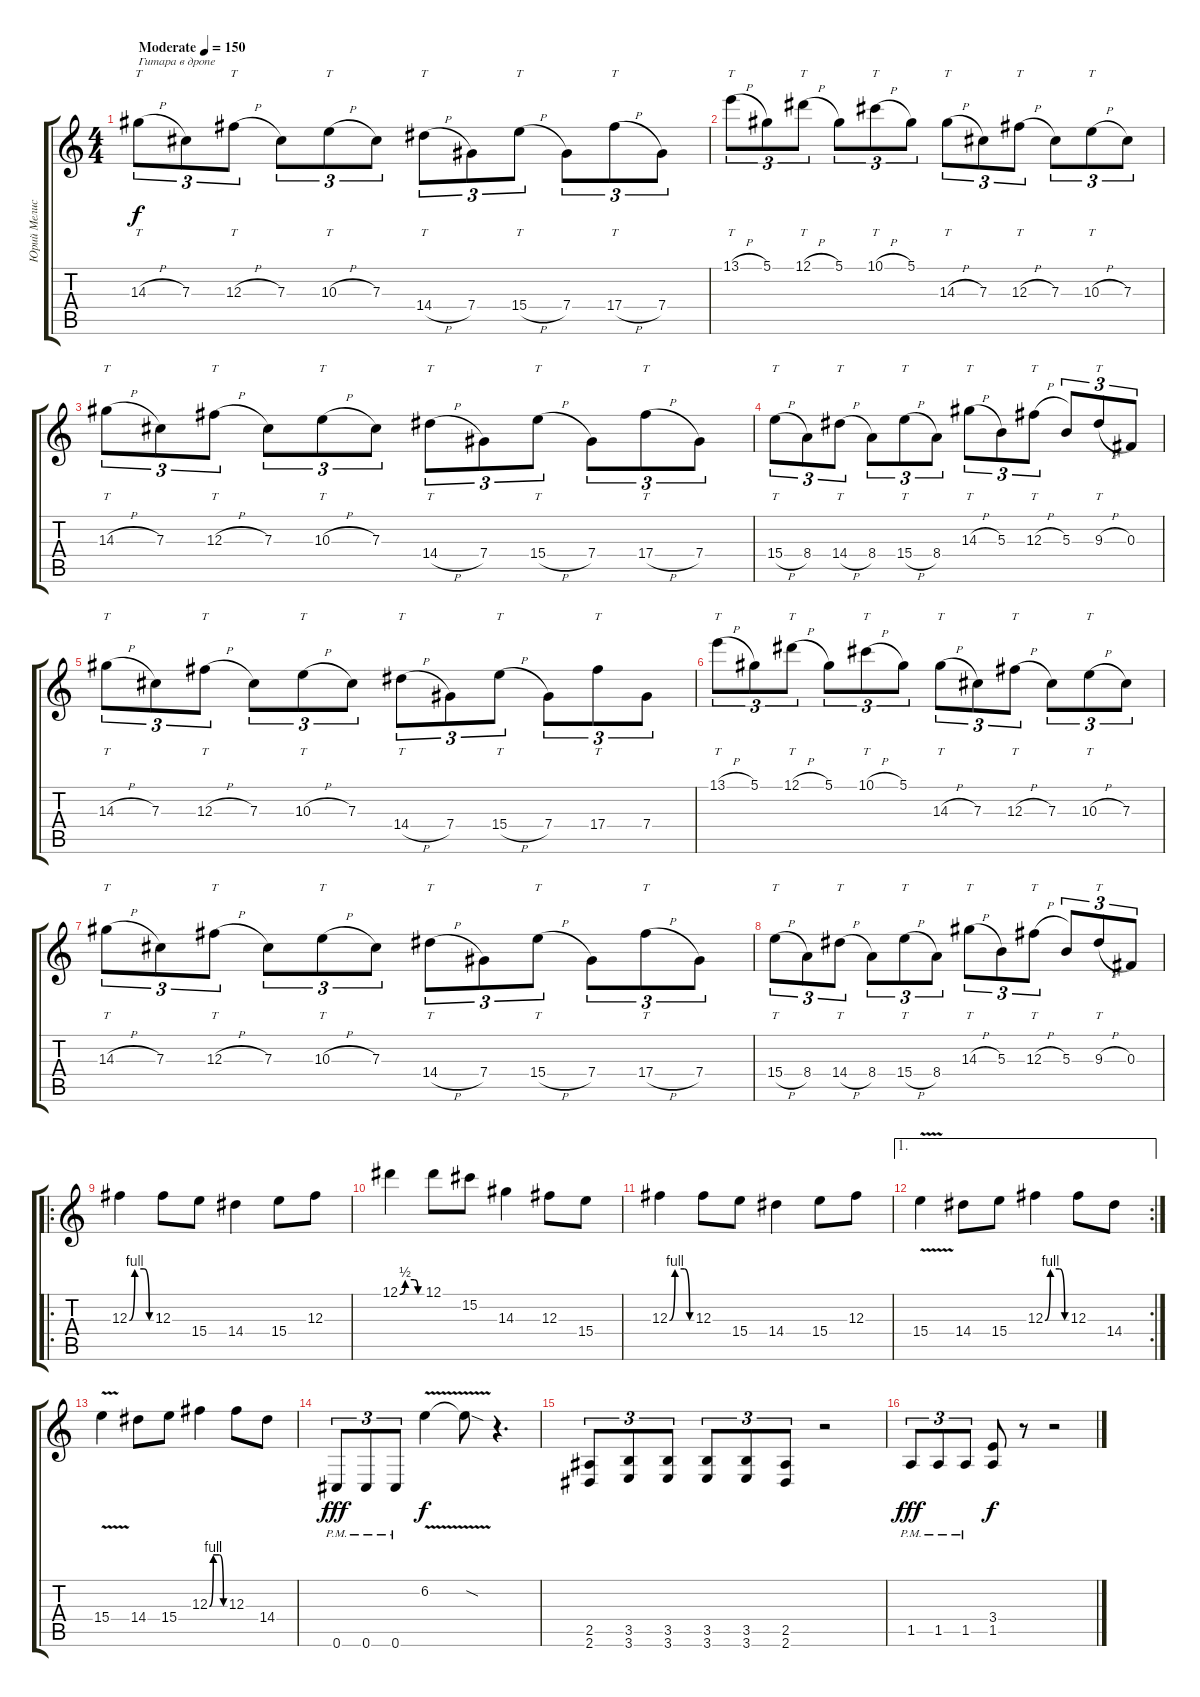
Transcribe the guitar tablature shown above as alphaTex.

\track ("Юрий Мелисов" "Юрий Мелис") {instrument distortionguitar}
\staff {score tabs}
\tuning (Eb4 Bb3 Gb3 Db3 Ab2 Db2) {hide}
\ts (4 4)
\tempo (150 "Moderate")
\clef g2
\ks c
14.3{h}.8{tt tu (3 2) txt "Гитара в дропе" dy f instrument distortionguitar} 7.3.8{tu (3 2)} 12.3{h}.8{tt tu (3 2)} 7.3.8{tu (3 2)} 10.3{h}.8{tt tu (3 2)} 7.3.8{tu (3 2)} 14.4{h}.8{tt tu (3 2)} 7.4.8{tu (3 2)} 15.4{h}.8{tt tu (3 2)} 7.4.8{tu (3 2)} 17.4{h}.8{tt tu (3 2)} 7.4.8{tu (3 2)} |
13.1{h}.8{tt tu (3 2)} 5.1.8{tu (3 2)} 12.1{h}.8{tt tu (3 2)} 5.1.8{tu (3 2)} 10.1{h}.8{tt tu (3 2)} 5.1.8{tu (3 2)} 14.3{h}.8{tt tu (3 2)} 7.3.8{tu (3 2)} 12.3{h}.8{tt tu (3 2)} 7.3.8{tu (3 2)} 10.3{h}.8{tt tu (3 2)} 7.3.8{tu (3 2)} |
14.3{h}.8{tt tu (3 2)} 7.3.8{tu (3 2)} 12.3{h}.8{tt tu (3 2)} 7.3.8{tu (3 2)} 10.3{h}.8{tt tu (3 2)} 7.3.8{tu (3 2)} 14.4{h}.8{tt tu (3 2)} 7.4.8{tu (3 2)} 15.4{h}.8{tt tu (3 2)} 7.4.8{tu (3 2)} 17.4{h}.8{tt tu (3 2)} 7.4.8{tu (3 2)} |
15.4{h}.8{tt tu (3 2)} 8.4.8{tu (3 2)} 14.4{h}.8{tt tu (3 2)} 8.4.8{tu (3 2)} 15.4{h}.8{tt tu (3 2)} 8.4.8{tu (3 2)} 14.3{h}.8{tt tu (3 2)} 5.3.8{tu (3 2)} 12.3{h}.8{tt tu (3 2)} 5.3.8{tu (3 2)} 9.3{h}.8{tt tu (3 2)} 0.3.8{tu (3 2)} |
14.3{h}.8{tt tu (3 2)} 7.3.8{tu (3 2)} 12.3{h}.8{tt tu (3 2)} 7.3.8{tu (3 2)} 10.3{h}.8{tt tu (3 2)} 7.3.8{tu (3 2)} 14.4{h}.8{tt tu (3 2)} 7.4.8{tu (3 2)} 15.4{h}.8{tt tu (3 2)} 7.4.8{tu (3 2)} 17.4.8{tt tu (3 2)} 7.4.8{tu (3 2)} |
13.1{h}.8{tt tu (3 2)} 5.1.8{tu (3 2)} 12.1{h}.8{tt tu (3 2)} 5.1.8{tu (3 2)} 10.1{h}.8{tt tu (3 2)} 5.1.8{tu (3 2)} 14.3{h}.8{tt tu (3 2)} 7.3.8{tu (3 2)} 12.3{h}.8{tt tu (3 2)} 7.3.8{tu (3 2)} 10.3{h}.8{tt tu (3 2)} 7.3.8{tu (3 2)} |
14.3{h}.8{tt tu (3 2)} 7.3.8{tu (3 2)} 12.3{h}.8{tt tu (3 2)} 7.3.8{tu (3 2)} 10.3{h}.8{tt tu (3 2)} 7.3.8{tu (3 2)} 14.4{h}.8{tt tu (3 2)} 7.4.8{tu (3 2)} 15.4{h}.8{tt tu (3 2)} 7.4.8{tu (3 2)} 17.4{h}.8{tt tu (3 2)} 7.4.8{tu (3 2)} |
15.4{h}.8{tt tu (3 2)} 8.4.8{tu (3 2)} 14.4{h}.8{tt tu (3 2)} 8.4.8{tu (3 2)} 15.4{h}.8{tt tu (3 2)} 8.4.8{tu (3 2)} 14.3{h}.8{tt tu (3 2)} 5.3.8{tu (3 2)} 12.3{h}.8{tt tu (3 2)} 5.3.8{tu (3 2)} 9.3{h}.8{tt tu (3 2)} 0.3.8{tu (3 2)} |
\ro
12.3{be (custom 0 0 15 4 40 4 55 0 60 0)}.4 12.3.8 15.4.8 14.4.4 15.4.8 12.3.8 |
12.1{be (custom 0 0 15 2 40 2 50 0 60 0)}.4 12.1.8 15.2.8 14.3.4 12.3.8 15.4.8 |
12.3{be (custom 0 0 15 4 40 4 55 0 60 0)}.4 12.3.8 15.4.8 14.4.4 15.4.8 12.3.8 |
\ae 1
\rc 2
15.4{v}.4 14.4.8 15.4.8 12.3{be (custom 0 0 15 4 40 4 55 0 60 0)}.4 12.3.8 14.4.8 |
15.4{v}.4 14.4.8 15.4.8 12.3{be (custom 0 0 15 4 40 4 55 0 60 0)}.4 12.3.8 14.4.8 |
0.6{pm}.8{tu (3 2) dy fff balance 3} 0.6{pm}.8{tu (3 2)} 0.6{pm}.8{tu (3 2)} 6.2{v}.4{dy f} 6.2{sod t}.8 r.4{d} |
(2.5 2.6).8{tu (3 2)} (3.5 3.6).8{tu (3 2)} (3.5 3.6).8{tu (3 2)} (3.5 3.6).8{tu (3 2)} (3.5 3.6).8{tu (3 2)} (2.5 2.6).8{tu (3 2)} r.2 |
1.5{pm}.8{tu (3 2) dy fff} 1.5{pm}.8{tu (3 2)} 1.5{pm}.8{tu (3 2)} (3.4 1.5).8{dy f} r.8 r.2
